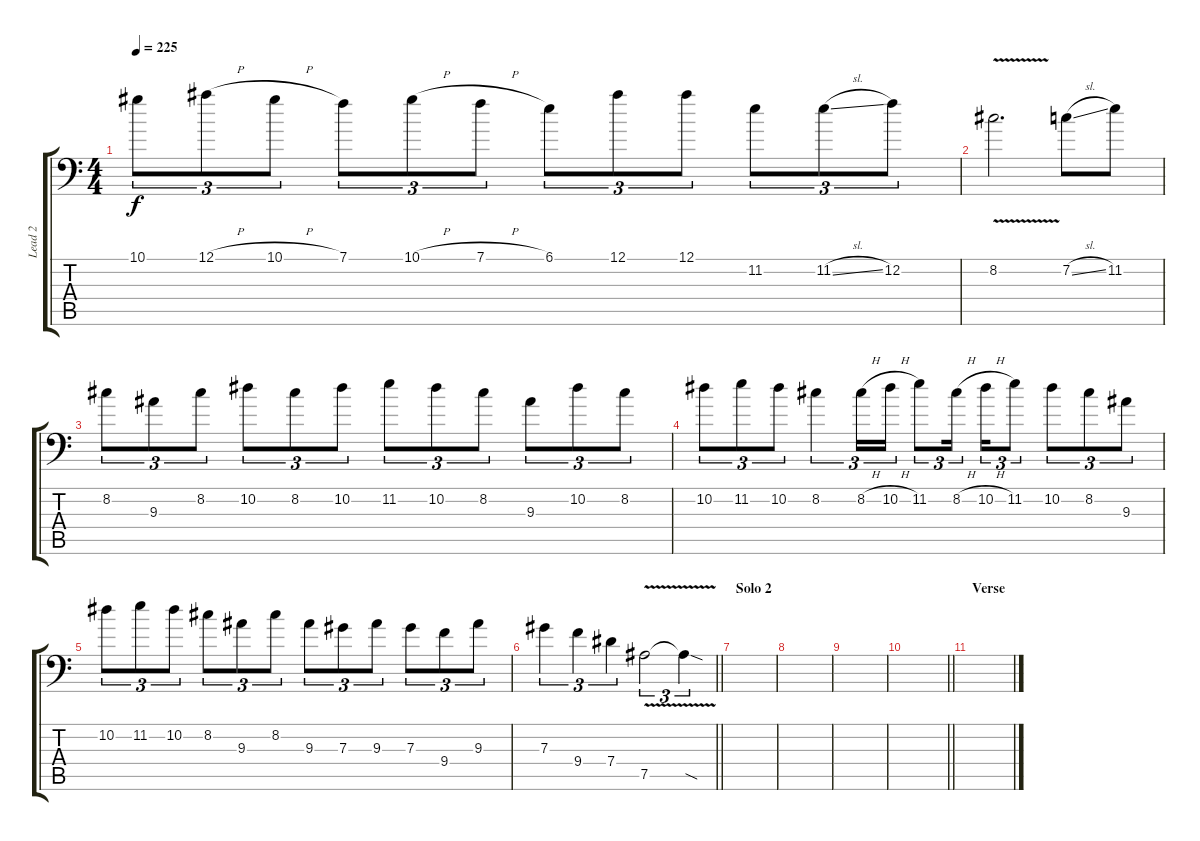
\track ("Lead 2" "Lead 2") {instrument distortionguitar}
\staff {score tabs}
\tuning (Bb3 F3 Db3 Ab2 Eb2 Bb1) {hide}
\ts (4 4)
\tempo 225
\clef f4
\ks c
10.1.8{tu (3 2) dy f} 12.1{h}.8{tu (3 2)} 10.1{h}.8{tu (3 2)} 7.1.8{tu (3 2)} 10.1{h}.8{tu (3 2)} 7.1{h}.8{tu (3 2)} 6.1.8{tu (3 2)} 12.1.8{tu (3 2)} 12.1.8{tu (3 2)} 11.2.8{tu (3 2)} 11.2{sl}.8{tu (3 2)} 12.2.8{tu (3 2)} |
8.2{v}.2{d} 7.2{sl}.8 11.2.8 |
8.2.8{tu (3 2)} 9.3.8{tu (3 2)} 8.2.8{tu (3 2)} 10.2.8{tu (3 2)} 8.2.8{tu (3 2)} 10.2.8{tu (3 2)} 11.2.8{tu (3 2)} 10.2.8{tu (3 2)} 8.2.8{tu (3 2)} 9.3.8{tu (3 2)} 10.2.8{tu (3 2)} 8.2.8{tu (3 2)} |
10.2.8{tu (3 2)} 11.2.8{tu (3 2)} 10.2.8{tu (3 2)} 8.2.4{tu (3 2)} 8.2{h}.16{tu (3 2)} 10.2{h}.16{tu (3 2)} 11.2.8{tu (3 2)} 8.2{h}.16{tu (3 2) beam splitsecondary} 10.2{h}.16{tu (3 2)} 11.2.8{tu (3 2)} 10.2.8{tu (3 2)} 8.2.8{tu (3 2)} 9.3.8{tu (3 2)} |
10.2.8{tu (3 2)} 11.2.8{tu (3 2)} 10.2.8{tu (3 2)} 8.2.8{tu (3 2)} 9.3.8{tu (3 2)} 8.2.8{tu (3 2)} 9.3.8{tu (3 2)} 7.3.8{tu (3 2)} 9.3.8{tu (3 2)} 7.3.8{tu (3 2)} 9.4.8{tu (3 2)} 9.3.8{tu (3 2)} |
\barLineRight lightlight
7.3.4{tu (3 2)} 9.4.4{tu (3 2)} 7.4.4{tu (3 2)} 7.5{v}.2{tu (3 2)} 7.5{sod t}.4{tu (3 2)} |
\section ("" "Solo 2")
|
|
|
\barLineRight lightlight
|
\section ("" "Verse")
